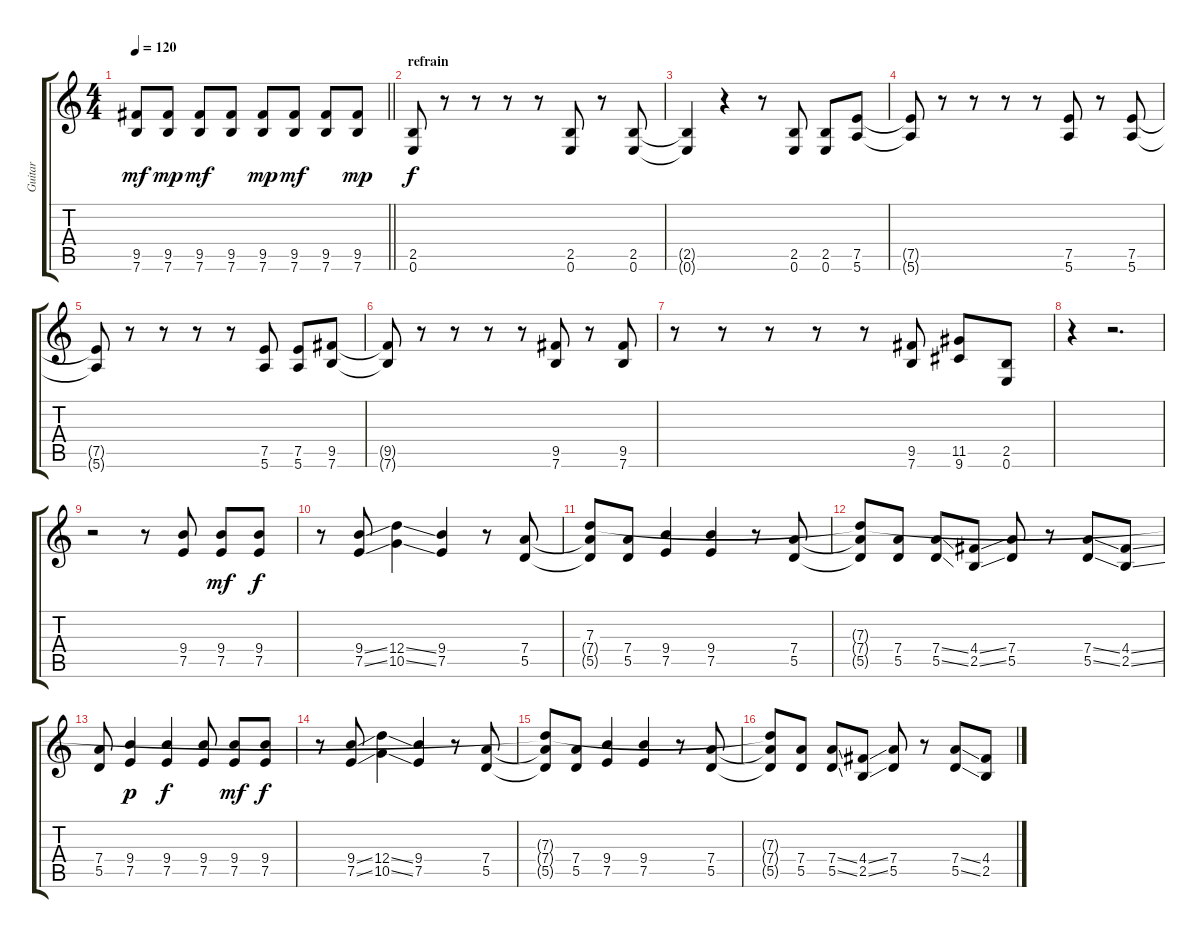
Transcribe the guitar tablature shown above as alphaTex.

\track ("Guitar" "Guitar") {instrument overdrivenguitar}
\staff {score tabs}
\tuning (E4 B3 G3 D3 A2 E2) {hide}
\ts (4 4)
\tempo 120
\clef g2
\barLineRight lightlight
\ks c
(9.5 7.6).8{dy mf} (9.5 7.6).8{dy mp} (9.5 7.6).8{dy mf} (9.5 7.6).8 (9.5 7.6).8{dy mp} (9.5 7.6).8{dy mf} (9.5 7.6).8 (9.5 7.6).8{dy mp} |
\section ("" "refrain")
(2.5 0.6).8{dy f} r.8 r.8 r.8 r.8 (2.5 0.6).8 r.8 (2.5 0.6).8 |
(2.5{t} 0.6{t}).4 r.4 r.8 (2.5 0.6).8 (2.5 0.6).8 (7.5 5.6).8 |
(7.5{t} 5.6{t}).8 r.8 r.8 r.8 r.8 (7.5 5.6).8 r.8 (7.5 5.6).8 |
(7.5{t} 5.6{t}).8 r.8 r.8 r.8 r.8 (7.5 5.6).8 (7.5 5.6).8 (9.5 7.6).8 |
(9.5{t} 7.6{t}).8 r.8 r.8 r.8 r.8 (9.5 7.6).8 r.8 (9.5 7.6).8 |
r.8 r.8 r.8 r.8 r.8 (9.5 7.6).8 (11.5 9.6).8 (2.5 0.6).8 |
r.4 r.2{d} |
r.2 r.8 (9.4 7.5).8 (9.4 7.5).8{dy mf} (9.4 7.5).8{dy f} |
r.8 (9.4{ss} 7.5{ss}).8 (12.4{ss} 10.5{ss}).4 (9.4 7.5).4 r.8 (7.4 5.5).8 |
(7.3 7.4{t} 5.5{t}).8 (7.4 5.5).8 (9.4 7.5).4 (9.4 7.5).4 r.8 (7.4 5.5).8 |
(7.3{t} 7.4{t} 5.5{t}).8 (7.4 5.5).8 (7.4{ss} 5.5{ss}).8 (4.4{ss} 2.5{ss}).8 (7.4 5.5).8 r.8 (7.4{ss} 5.5{ss}).8 (4.4{ss} 2.5{ss}).8 |
(7.4 5.5).8 (9.4 7.5).4{dy p} (9.4 7.5).4{dy f} (9.4 7.5).8 (9.4 7.5).8{dy mf} (9.4 7.5).8{dy f} |
r.8 (9.4{ss} 7.5{ss}).8 (12.4{ss} 10.5{ss}).4 (9.4 7.5).4 r.8 (7.4 5.5).8 |
(7.3{t} 7.4{t} 5.5{t}).8 (7.4 5.5).8 (9.4 7.5).4 (9.4 7.5).4 r.8 (7.4 5.5).8 |
(7.3{t} 7.4{t} 5.5{t}).8 (7.4 5.5).8 (7.4{ss} 5.5{ss}).8 (4.4{ss} 2.5{ss}).8 (7.4 5.5).8 r.8 (7.4{ss} 5.5{ss}).8 (4.4{ss} 2.5{ss}).8
